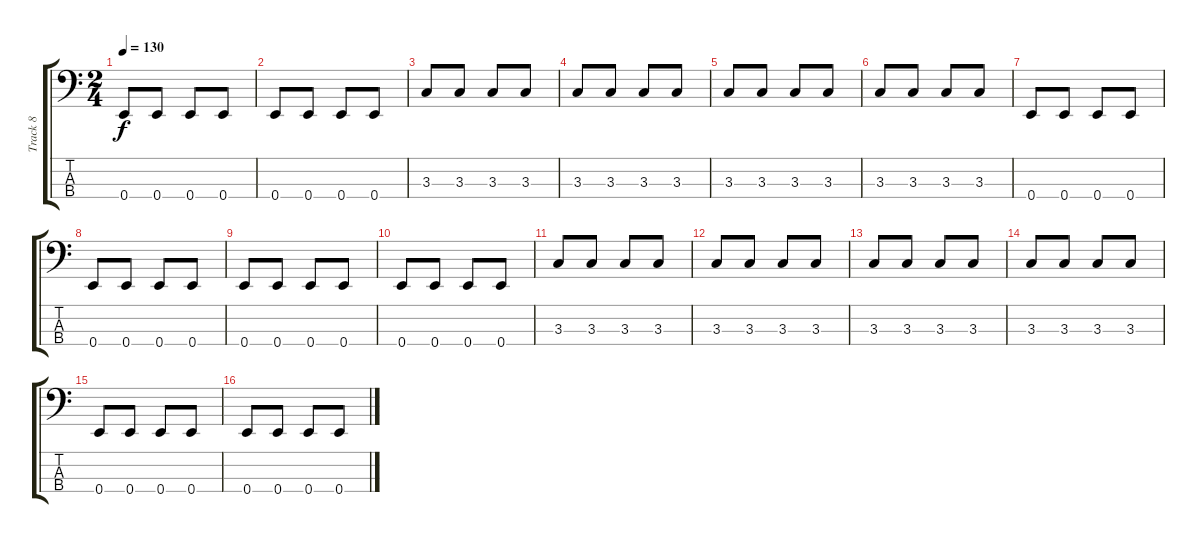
\track ("Track 8" "Track 8") {instrument electricbassfinger}
\staff {score tabs}
\tuning (G2 D2 A1 E1) {hide}
\ts (2 4)
\tempo 130
\clef f4
\ks c
0.4.8{dy f} 0.4.8 0.4.8 0.4.8 |
0.4.8 0.4.8 0.4.8 0.4.8 |
3.3.8 3.3.8 3.3.8 3.3.8 |
3.3.8 3.3.8 3.3.8 3.3.8 |
3.3.8 3.3.8 3.3.8 3.3.8 |
3.3.8 3.3.8 3.3.8 3.3.8 |
0.4.8 0.4.8 0.4.8 0.4.8 |
0.4.8 0.4.8 0.4.8 0.4.8 |
0.4.8 0.4.8 0.4.8 0.4.8 |
0.4.8 0.4.8 0.4.8 0.4.8 |
3.3.8 3.3.8 3.3.8 3.3.8 |
3.3.8 3.3.8 3.3.8 3.3.8 |
3.3.8 3.3.8 3.3.8 3.3.8 |
3.3.8 3.3.8 3.3.8 3.3.8 |
0.4.8 0.4.8 0.4.8 0.4.8 |
0.4.8 0.4.8 0.4.8 0.4.8
